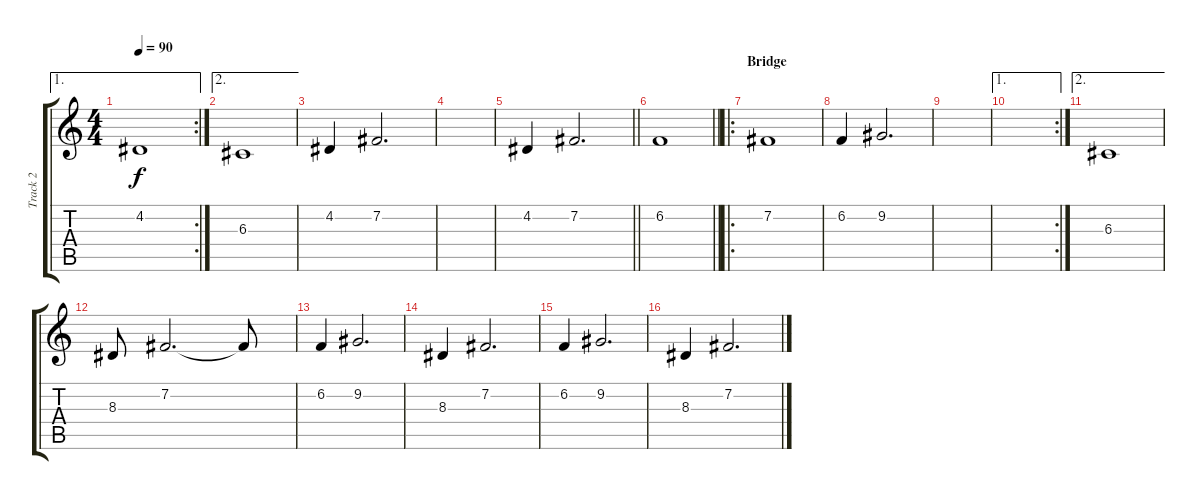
\track ("Track 2" "Track 2") {instrument celesta}
\staff {score tabs}
\tuning (E4 B3 G3 D3 A2 E2) {hide}
\ae 1
\rc 2
\ts (4 4)
\tempo 90
\clef g2
\ks c
4.2.1{dy f} |
\ae 2
6.3.1 |
4.2.4 7.2.2{d} |
|
\barLineRight lightlight
4.2.4 7.2.2{d} |
\barLineRight lightlight
6.2.1 |
\ro
\section ("" "Bridge")
7.2.1 |
6.2.4 9.2.2{d} |
|
\ae 1
\rc 2
|
\ae 2
6.3.1 |
8.3.8 7.2.2{d} 7.2{t}.8 |
6.2.4 9.2.2{d} |
8.3.4 7.2.2{d} |
6.2.4 9.2.2{d} |
8.3.4 7.2.2{d}
